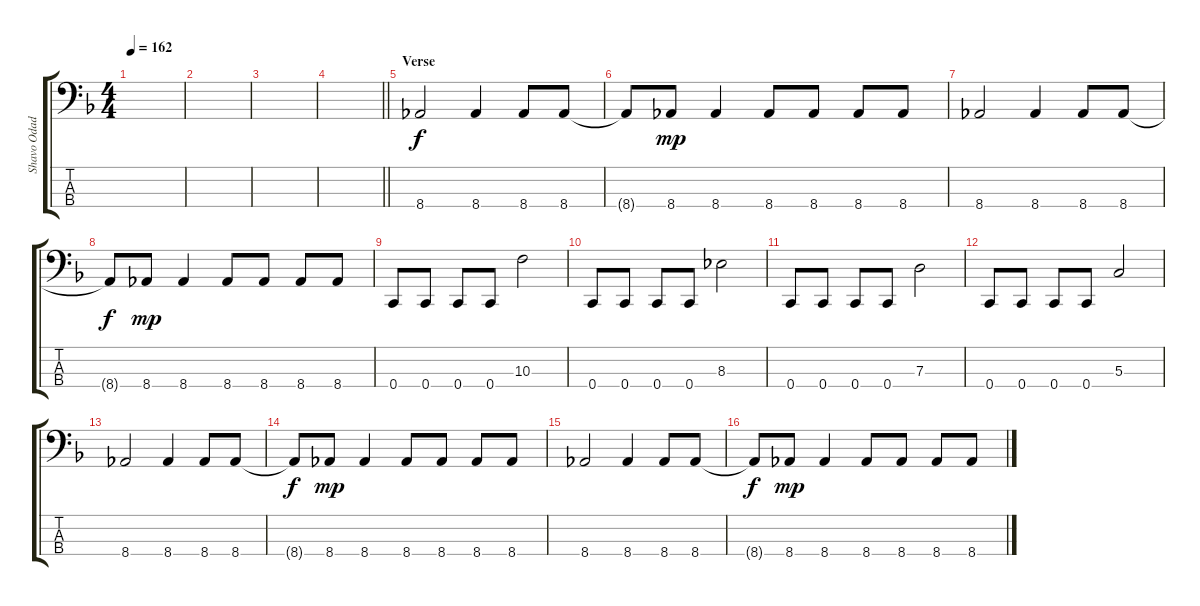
\track ("Shavo Odadjian" "Shavo Odad") {instrument electricbassfinger}
\staff {score tabs}
\tuning (F2 C2 G1 C1) {hide}
\ts (4 4)
\tempo 162
\clef f4
\ks dminor
|
|
|
\barLineRight lightlight
|
\section ("" "Verse")
8.4.2 8.4.4 8.4.8 8.4.8 |
8.4{t}.8{dy f} 8.4.8{dy mp} 8.4.4 8.4.8 8.4.8 8.4.8 8.4.8 |
8.4.2 8.4.4 8.4.8 8.4.8 |
8.4{t}.8{dy f} 8.4.8{dy mp} 8.4.4 8.4.8 8.4.8 8.4.8 8.4.8 |
0.4.8 0.4.8 0.4.8 0.4.8 10.3.2 |
0.4.8 0.4.8 0.4.8 0.4.8 8.3.2 |
0.4.8 0.4.8 0.4.8 0.4.8 7.3.2 |
0.4.8 0.4.8 0.4.8 0.4.8 5.3.2 |
8.4.2 8.4.4 8.4.8 8.4.8 |
8.4{t}.8{dy f} 8.4.8{dy mp} 8.4.4 8.4.8 8.4.8 8.4.8 8.4.8 |
8.4.2 8.4.4 8.4.8 8.4.8 |
8.4{t}.8{dy f} 8.4.8{dy mp} 8.4.4 8.4.8 8.4.8 8.4.8 8.4.8
